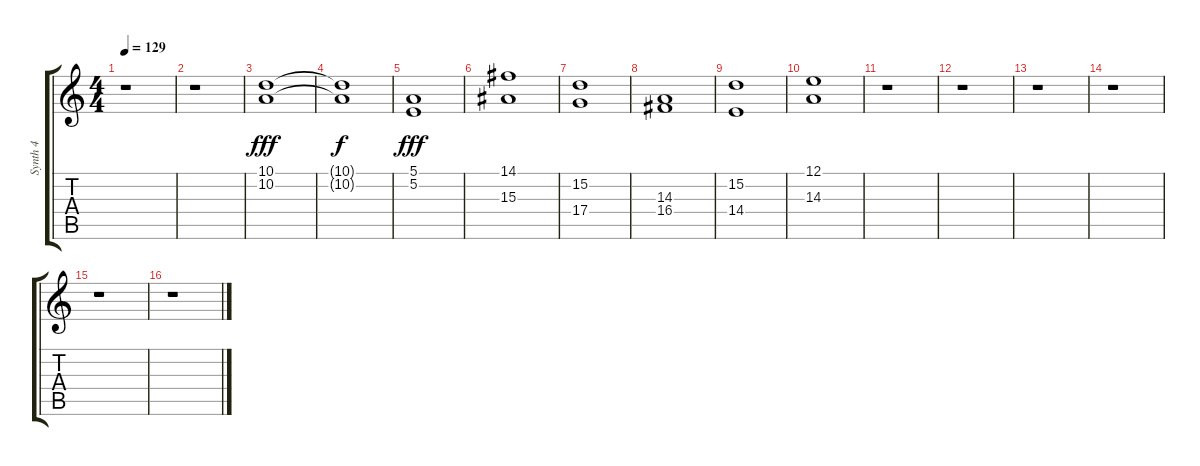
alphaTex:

\track ("Synth 4" "Synth 4") {instrument lead2sawtooth}
\staff {score tabs}
\tuning (E4 B3 G3 D3 A2 E2) {hide}
\ts (4 4)
\tempo 129
\clef g2
\ks c
r.1{dy fff} |
r.1 |
(10.1 10.2).1 |
(10.1{t} 10.2{t}).1{dy f} |
(5.1 5.2).1{dy fff} |
(14.1 15.3).1 |
(15.2 17.4).1 |
(14.3 16.4).1 |
(15.2 14.4).1 |
(12.1 14.3).1 |
r.1 |
r.1 |
r.1 |
r.1 |
r.1 |
r.1
